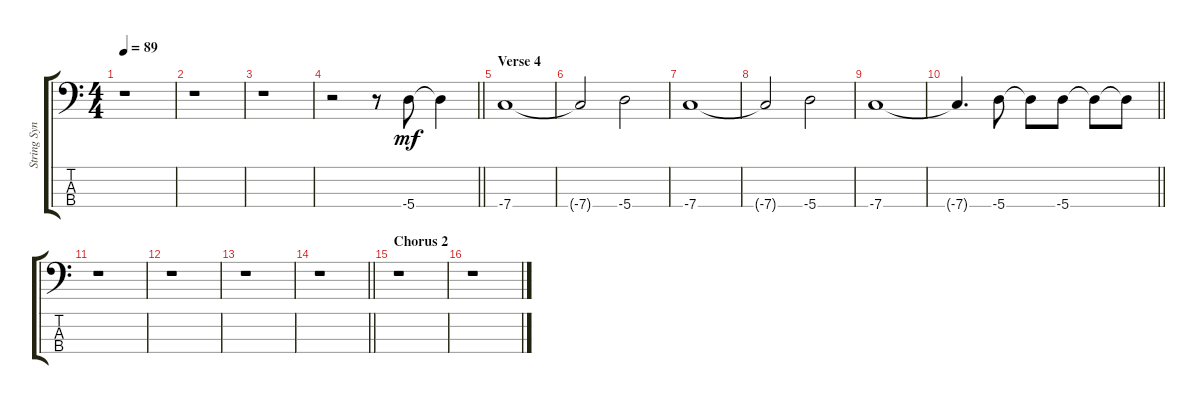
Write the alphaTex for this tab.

\track ("String Synthesizer" "String Syn") {instrument stringensemble2}
\staff {score tabs}
\tuning (E5 A4 D4 G3) {hide}
\ts (4 4)
\tempo 89
\clef f4
\ks c
r.1{dy mf} |
r.1 |
r.1 |
\barLineRight lightlight
r.2 r.8 -5.4.8 -5.4{t}.4 |
\section ("" "Verse 4")
-7.4.1 |
-7.4{t}.2 -5.4.2 |
-7.4.1 |
-7.4{t}.2 -5.4.2 |
-7.4.1 |
\barLineRight lightlight
-7.4{t}.4{d} -5.4.8 -5.4{t}.8 -5.4.8 -5.4{t}.8 -5.4{t}.8 |
r.1 |
r.1 |
r.1 |
\barLineRight lightlight
r.1 |
\section ("" "Chorus 2")
r.1 |
r.1
